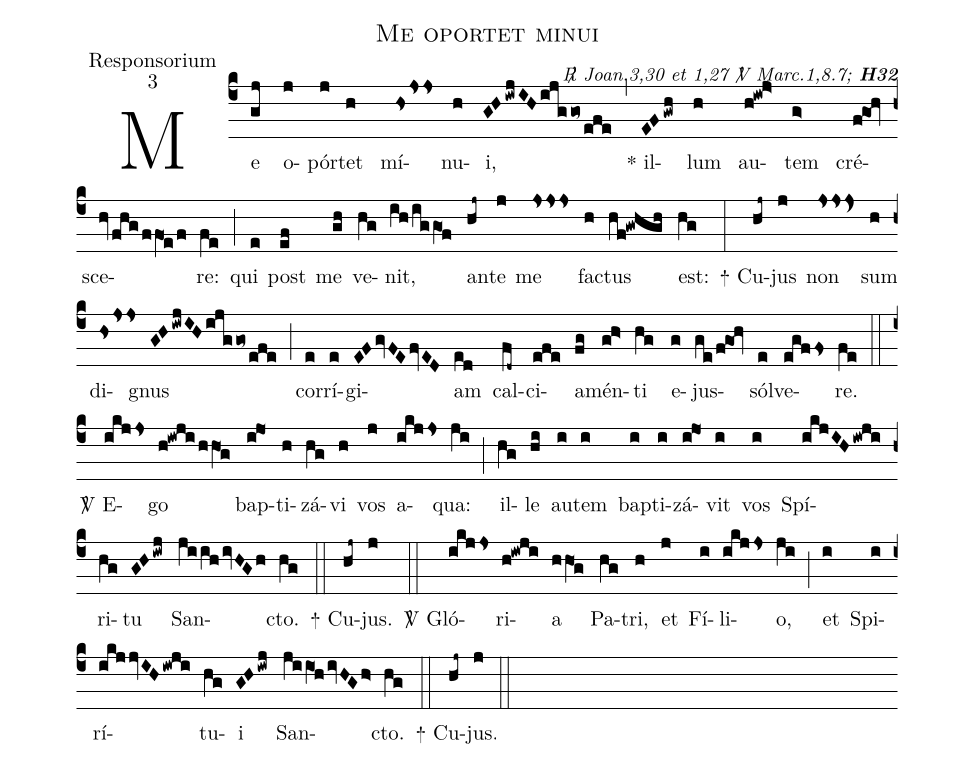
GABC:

name:Me oportet minui;
office-part:Responsorium;
mode:3;
commentary:{\itshape\mdseries \Rbar\  Joan.3,30 et 1,27 \Vbar\  Marc.1,8.7;\/} {\bfseries H32};
%%
(c4) Me(gj) o(j)pór(j)tet(h) mí(HsJss)nu(h)i,(GHiwjIHijggo~efe) (,)
<sp>*</sp> il(EFgwh)lum(h) au(h!iw!j>)tem(g>) cré(f!go1!hv)sce(hv/fhgffO1e/f)re:(fe) (;)
qui(e) post(ef) me(gh) ve(hg)nit,(ih/iggO1f) an(hj~)te(j) me(Jsss) fac(h)tus(hf!gwhgh) est:(hg) (:)
<sp>+</sp> Cu(hj~)jus(j) non(jsss<) sum(h) di(HsJss)gnus(GHiwjIHijggo~efe) (;)
cor(e)rí(e)gi(EFgvFEfvED)am(ed) cal(fd~)ci(efe)a(fg)mén(g!h>)ti(hg) e(g)jus(ge/f!go1!hv)sól(e)ve(egfFs)re.(fe) (::)
<sp>V/</sp> E(ikjJs)go(h!iwji/hhO1g) bap(i!jo1)ti(h)zá(hg)vi(h) vos(j) a(ikjJs)qua:(ji) (;)
il(hg)le(hi) au(i)tem(i) bap(i)ti(i)zá(i!jo1)vit(i) vos(i) Spí(ikjIHiwji)ri(hg)tu(GHiwj) San(jiihivHGh)cto.(hg) (::)
<sp>+</sp> Cu(hj~)jus.(j) (::)
<sp>V/</sp> Gló(ikjjs)ri(h!iwji)a(hhO1!g) Pa(hg)tri,(h) et(j) Fí(i)li(ikjjs)o,(ji) (;)
et(i) Spi(i)rí(ikjjvIHiwji)tu(hg)i(GHiwj) San(jiiO1hivHGh>)cto.(hg) (::)
<sp>+</sp> Cu(hj~)jus.(j) (::)
